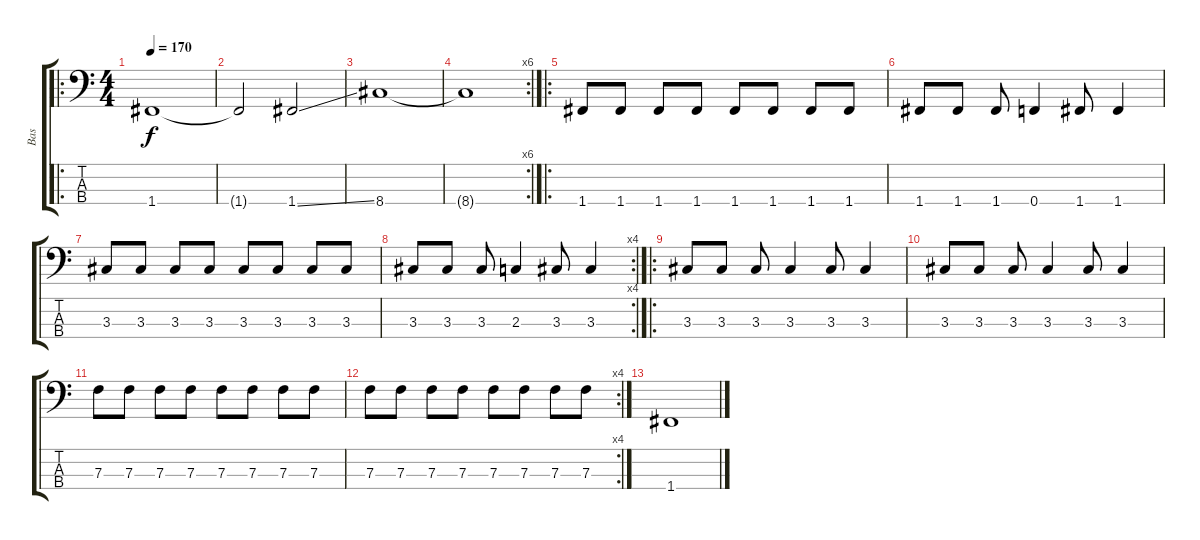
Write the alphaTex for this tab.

\track ("Bas" "Bas") {instrument electricbassfinger}
\staff {score tabs}
\tuning (Ab2 Eb2 Bb1 F1) {hide}
\ro
\ts (4 4)
\tempo 170
\clef f4
\ks c
1.4.1{dy f} |
1.4{t}.2 1.4{ss}.2 |
8.4.1 |
\rc 6
8.4{t}.1 |
\ro
1.4.8 1.4.8 1.4.8 1.4.8 1.4.8 1.4.8 1.4.8 1.4.8 |
1.4.8 1.4.8 1.4.8 0.4.4 1.4.8 1.4.4 |
3.3.8 3.3.8 3.3.8 3.3.8 3.3.8 3.3.8 3.3.8 3.3.8 |
\rc 4
3.3.8 3.3.8 3.3.8 2.3.4 3.3.8 3.3.4 |
\ro
3.3.8 3.3.8 3.3.8 3.3.4 3.3.8 3.3.4 |
3.3.8 3.3.8 3.3.8 3.3.4 3.3.8 3.3.4 |
7.3.8 7.3.8 7.3.8 7.3.8 7.3.8 7.3.8 7.3.8 7.3.8 |
\rc 4
7.3.8 7.3.8 7.3.8 7.3.8 7.3.8 7.3.8 7.3.8 7.3.8 |
1.4.1
